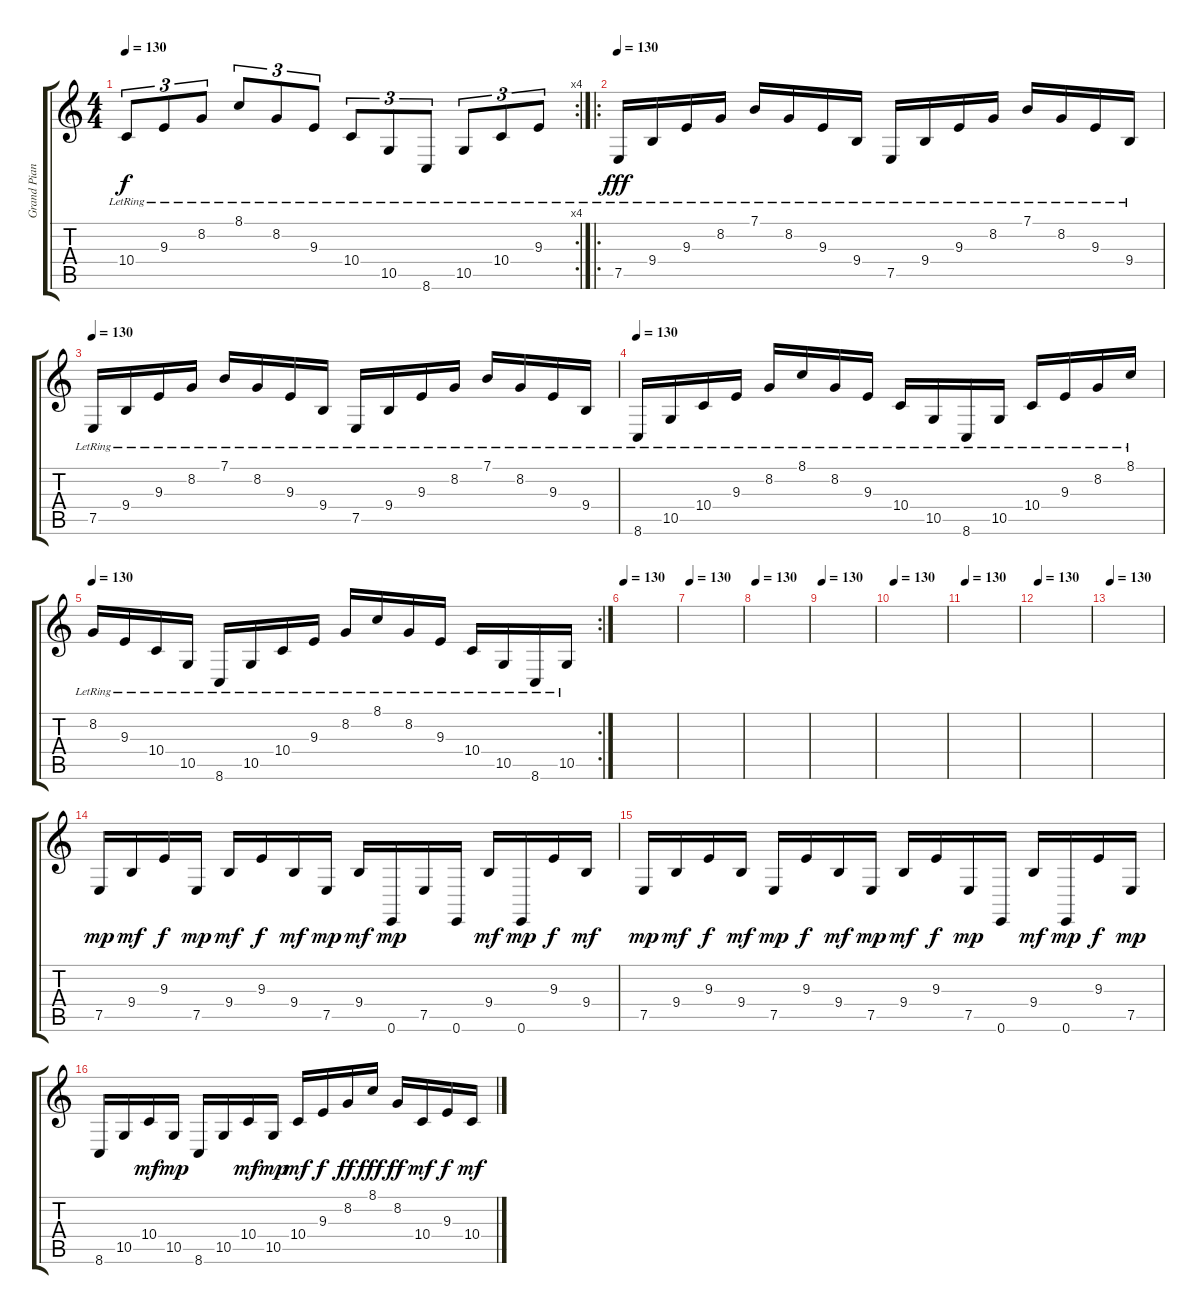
\track ("Grand Piano / Melody of Sadness" "Grand Pian") {instrument acousticgrandpiano}
\staff {score tabs}
\tuning (E4 B3 G3 D3 A2 E2) {hide}
\rc 4
\ts (4 4)
\tempo 130
\clef g2
\ks c
10.4{lr}.8{tu (3 2) dy f} 9.3{lr}.8{tu (3 2)} 8.2{lr}.8{tu (3 2)} 8.1{lr}.8{tu (3 2)} 8.2{lr}.8{tu (3 2)} 9.3{lr}.8{tu (3 2)} 10.4{lr}.8{tu (3 2)} 10.5{lr}.8{tu (3 2)} 8.6{lr}.8{tu (3 2)} 10.5{lr}.8{tu (3 2)} 10.4{lr}.8{tu (3 2)} 9.3{lr}.8{tu (3 2)} |
\ro
\tempo 130
7.5{lr}.16{dy fff} 9.4{lr}.16 9.3{lr}.16 8.2{lr}.16 7.1{lr}.16 8.2{lr}.16 9.3{lr}.16 9.4{lr}.16 7.5{lr}.16 9.4{lr}.16 9.3{lr}.16 8.2{lr}.16 7.1{lr}.16 8.2{lr}.16 9.3{lr}.16 9.4{lr}.16 |
\tempo 130
7.5{lr}.16 9.4{lr}.16 9.3{lr}.16 8.2{lr}.16 7.1{lr}.16 8.2{lr}.16 9.3{lr}.16 9.4{lr}.16 7.5{lr}.16 9.4{lr}.16 9.3{lr}.16 8.2{lr}.16 7.1{lr}.16 8.2{lr}.16 9.3{lr}.16 9.4{lr}.16 |
\tempo 130
8.6{lr}.16 10.5{lr}.16 10.4{lr}.16 9.3{lr}.16 8.2{lr}.16 8.1{lr}.16 8.2{lr}.16 9.3{lr}.16 10.4{lr}.16 10.5{lr}.16 8.6{lr}.16 10.5{lr}.16 10.4{lr}.16 9.3{lr}.16 8.2{lr}.16 8.1{lr}.16 |
\rc 2
\tempo 130
8.2{lr}.16 9.3{lr}.16 10.4{lr}.16 10.5{lr}.16 8.6{lr}.16 10.5{lr}.16 10.4{lr}.16 9.3{lr}.16 8.2{lr}.16 8.1{lr}.16 8.2{lr}.16 9.3{lr}.16 10.4{lr}.16 10.5{lr}.16 8.6{lr}.16 10.5{lr}.16 |
\tempo 130
|
\tempo 130
|
\tempo 130
|
\tempo 130
|
\tempo 130
|
\tempo 130
|
\tempo 130
|
\tempo 130
|
7.5.16{dy mp} 9.4.16{dy mf} 9.3.16{dy f} 7.5.16{dy mp} 9.4.16{dy mf} 9.3.16{dy f} 9.4.16{dy mf} 7.5.16{dy mp} 9.4.16{dy mf} 0.6.16{dy mp} 7.5.16 0.6.16 9.4.16{dy mf} 0.6.16{dy mp} 9.3.16{dy f} 9.4.16{dy mf} |
7.5.16{dy mp} 9.4.16{dy mf} 9.3.16{dy f} 9.4.16{dy mf} 7.5.16{dy mp} 9.3.16{dy f} 9.4.16{dy mf} 7.5.16{dy mp} 9.4.16{dy mf} 9.3.16{dy f} 7.5.16{dy mp} 0.6.16 9.4.16{dy mf} 0.6.16{dy mp} 9.3.16{dy f} 7.5.16{dy mp} |
8.6.16 10.5.16 10.4.16{dy mf} 10.5.16{dy mp} 8.6.16 10.5.16 10.4.16{dy mf} 10.5.16{dy mp} 10.4.16{dy mf} 9.3.16{dy f} 8.2.16{dy ff} 8.1.16{dy fff} 8.2.16{dy ff} 10.4.16{dy mf} 9.3.16{dy f} 10.4.16{dy mf}
